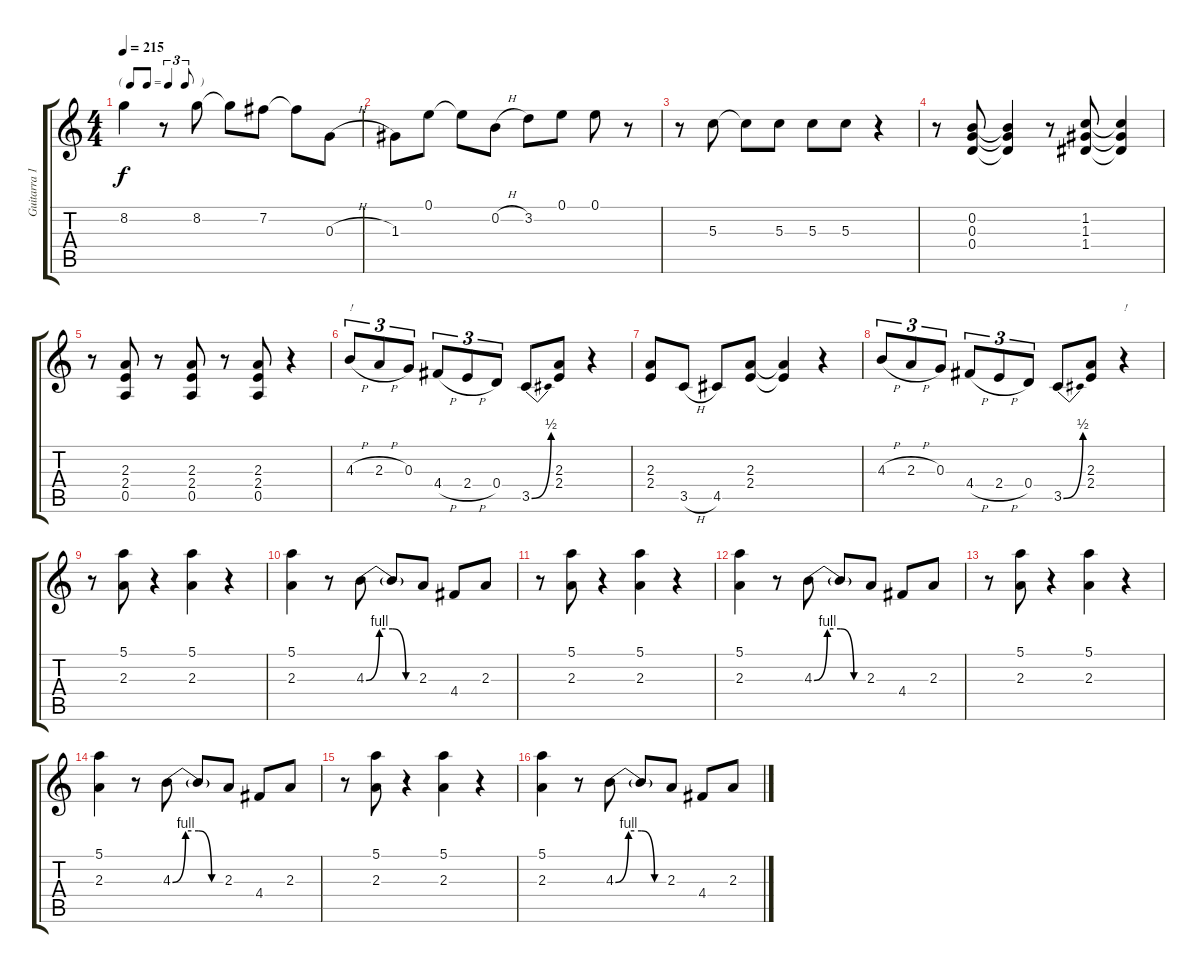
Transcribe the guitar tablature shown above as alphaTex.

\track ("Guitarra 1" "Guitarra 1") {instrument electricguitarclean}
\staff {score tabs}
\tuning (E4 B3 G3 D3 A2 E2) {hide}
\ts (4 4)
\tf triplet8th
\tempo 215
\clef g2
\ks c
8.2.4{dy f} r.8 8.2.8 8.2{t}.8 7.2.8 7.2{t}.8 0.3{h}.8 |
1.3.8 0.1.8 0.1{t}.8 0.2{h}.8 3.2.8 0.1.8 0.1.8 r.8 |
r.8 5.3.8 5.3{t}.8 5.3.8 5.3.8 5.3.8 r.4 |
r.8 (0.2 0.3 0.4).8 (0.2{t} 0.3{t} 0.4{t}).4 r.8 (1.2 1.3 1.4).8 (1.2{t} 1.3{t} 1.4{t}).4 |
r.8 (2.3 2.4 0.5).8 r.8 (2.3 2.4 0.5).8 r.8 (2.3 2.4 0.5).8 r.4 |
4.3{h}.8{tu (3 2) txt "!"} 2.3{h}.8{tu (3 2)} 0.3.8{tu (3 2)} 4.4{h}.8{tu (3 2)} 2.4{h}.8{tu (3 2)} 0.4.8{tu (3 2)} 3.5{be (bend 0 0 60 2)}.8 (2.3 2.4).8 r.4 |
(2.3 2.4).8 3.5{h}.8 4.5.8 (2.3 2.4).8 (2.3{t} 2.4{t}).4 r.4 |
4.3{h}.8{tu (3 2)} 2.3{h}.8{tu (3 2)} 0.3.8{tu (3 2)} 4.4{h}.8{tu (3 2)} 2.4{h}.8{tu (3 2)} 0.4.8{tu (3 2)} 3.5{be (bend 0 0 60 2)}.8 (2.3 2.4).8 r.4{txt "!"} |
r.8 (5.1 2.3).8 r.4 (5.1 2.3).4 r.4 |
(5.1 2.3).4 r.8 4.3{be (custom 0 0 15 4 30 4 45 0 60 0)}.8 4.3{t}.8 2.3.8 4.4.8 2.3.8 |
r.8 (5.1 2.3).8 r.4 (5.1 2.3).4 r.4 |
(5.1 2.3).4 r.8 4.3{be (custom 0 0 15 4 30 4 45 0 60 0)}.8 4.3{t}.8 2.3.8 4.4.8 2.3.8 |
r.8 (5.1 2.3).8 r.4 (5.1 2.3).4 r.4 |
(5.1 2.3).4 r.8 4.3{be (custom 0 0 15 4 30 4 45 0 60 0)}.8 4.3{t}.8 2.3.8 4.4.8 2.3.8 |
r.8 (5.1 2.3).8 r.4 (5.1 2.3).4 r.4 |
(5.1 2.3).4 r.8 4.3{be (custom 0 0 15 4 30 4 45 0 60 0)}.8 4.3{t}.8 2.3.8 4.4.8 2.3.8
